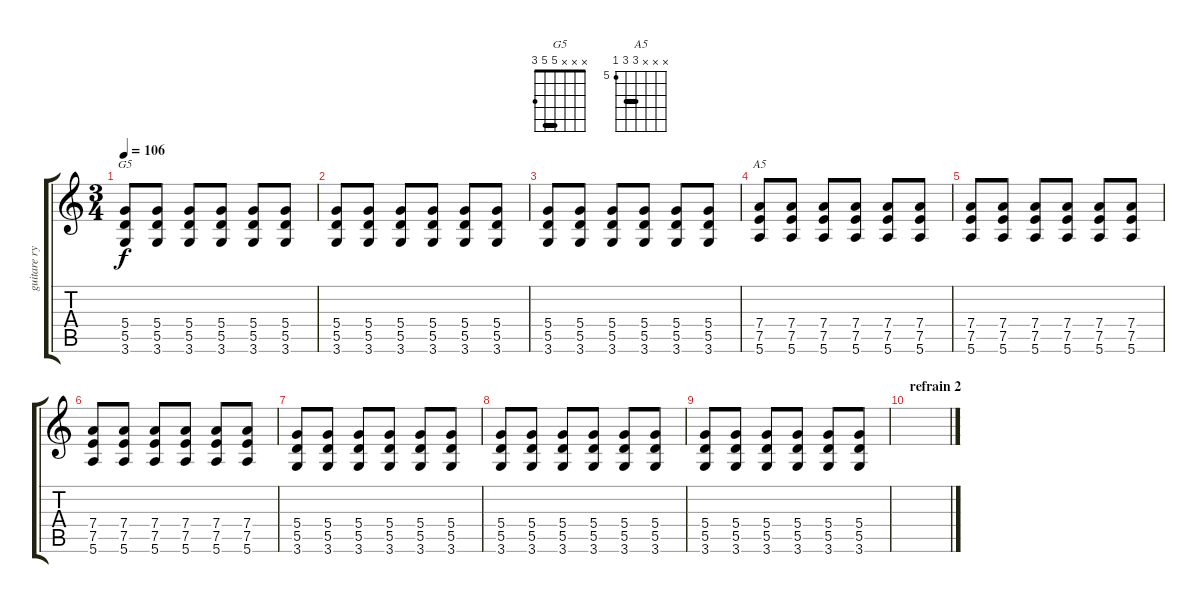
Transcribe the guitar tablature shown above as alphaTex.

\track ("guitare rythmique" "guitare ry") {instrument electricguitarmuted}
\staff {score tabs}
\tuning (E4 B3 G3 D3 A2 E2) {hide}
\chord ("G5" x x x 5 5 3) {barre 5}
\chord ("A5" x x x 7 7 5) {firstfret 5 barre 7}
\ts (3 4)
\tempo 106
\clef g2
\ks c
(5.4 5.5 3.6).8{ch "G5" dy f} (5.4 5.5 3.6).8 (5.4 5.5 3.6).8 (5.4 5.5 3.6).8 (5.4 5.5 3.6).8 (5.4 5.5 3.6).8 |
(5.4 5.5 3.6).8 (5.4 5.5 3.6).8 (5.4 5.5 3.6).8 (5.4 5.5 3.6).8 (5.4 5.5 3.6).8 (5.4 5.5 3.6).8 |
(5.4 5.5 3.6).8 (5.4 5.5 3.6).8 (5.4 5.5 3.6).8 (5.4 5.5 3.6).8 (5.4 5.5 3.6).8 (5.4 5.5 3.6).8 |
(7.4 7.5 5.6).8{ch "A5"} (7.4 7.5 5.6).8 (7.4 7.5 5.6).8 (7.4 7.5 5.6).8 (7.4 7.5 5.6).8 (7.4 7.5 5.6).8 |
(7.4 7.5 5.6).8 (7.4 7.5 5.6).8 (7.4 7.5 5.6).8 (7.4 7.5 5.6).8 (7.4 7.5 5.6).8 (7.4 7.5 5.6).8 |
(7.4 7.5 5.6).8 (7.4 7.5 5.6).8 (7.4 7.5 5.6).8 (7.4 7.5 5.6).8 (7.4 7.5 5.6).8 (7.4 7.5 5.6).8 |
(5.4 5.5 3.6).8 (5.4 5.5 3.6).8 (5.4 5.5 3.6).8 (5.4 5.5 3.6).8 (5.4 5.5 3.6).8 (5.4 5.5 3.6).8 |
(5.4 5.5 3.6).8 (5.4 5.5 3.6).8 (5.4 5.5 3.6).8 (5.4 5.5 3.6).8 (5.4 5.5 3.6).8 (5.4 5.5 3.6).8 |
(5.4 5.5 3.6).8 (5.4 5.5 3.6).8 (5.4 5.5 3.6).8 (5.4 5.5 3.6).8 (5.4 5.5 3.6).8 (5.4 5.5 3.6).8 |
\section ("" "refrain 2")
